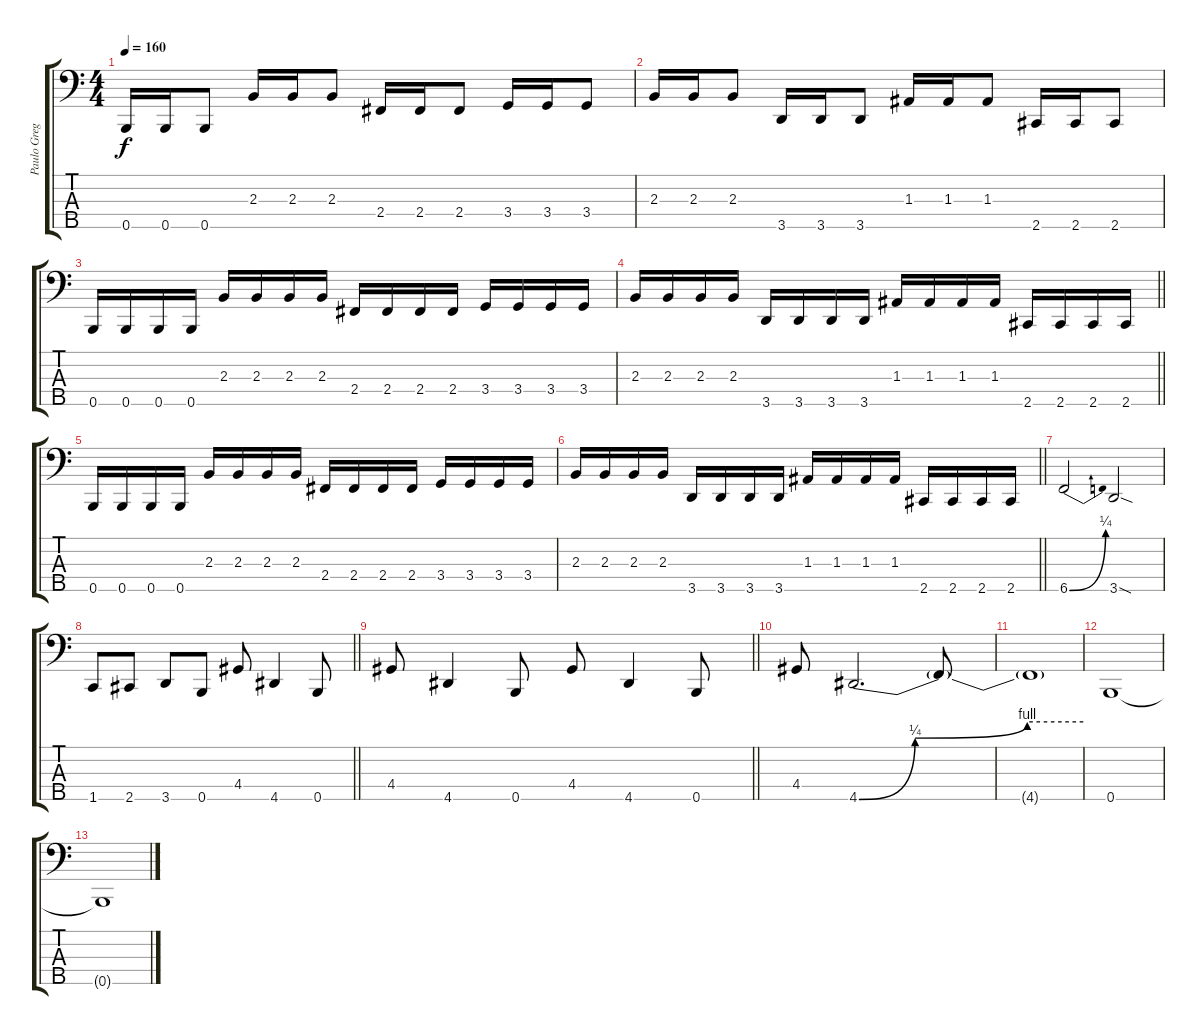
\track ("Paulo Gregoletto" "Paulo Greg") {instrument electricbassfinger}
\staff {score tabs}
\tuning (G2 D2 A1 E1 B0) {hide}
\ts (4 4)
\tempo 160
\clef f4
\ks c
0.5.16{dy f} 0.5.16 0.5.8 2.3.16 2.3.16 2.3.8 2.4.16 2.4.16 2.4.8 3.4.16 3.4.16 3.4.8 |
2.3.16 2.3.16 2.3.8 3.5.16 3.5.16 3.5.8 1.3.16 1.3.16 1.3.8 2.5.16 2.5.16 2.5.8 |
0.5.16 0.5.16 0.5.16 0.5.16 2.3.16 2.3.16 2.3.16 2.3.16 2.4.16 2.4.16 2.4.16 2.4.16 3.4.16 3.4.16 3.4.16 3.4.16 |
\barLineRight lightlight
2.3.16 2.3.16 2.3.16 2.3.16 3.5.16 3.5.16 3.5.16 3.5.16 1.3.16 1.3.16 1.3.16 1.3.16 2.5.16 2.5.16 2.5.16 2.5.16 |
0.5.16 0.5.16 0.5.16 0.5.16 2.3.16 2.3.16 2.3.16 2.3.16 2.4.16 2.4.16 2.4.16 2.4.16 3.4.16 3.4.16 3.4.16 3.4.16 |
\barLineRight lightlight
2.3.16 2.3.16 2.3.16 2.3.16 3.5.16 3.5.16 3.5.16 3.5.16 1.3.16 1.3.16 1.3.16 1.3.16 2.5.16 2.5.16 2.5.16 2.5.16 |
6.5{be (bend 0 0 60 1)}.2 3.5{sod}.2 |
\barLineRight lightlight
1.5.8 2.5.8 3.5.8 0.5.8 4.4.8 4.5.4 0.5.8 |
\barLineRight lightlight
4.4.8 4.5.4 0.5.8 4.4.8 4.5.4 0.5.8 |
4.4.8 4.5{be (custom 0 0 15 1 45 4 60 4)}.2{d} 4.5{t}.8 |
4.5{t}.1 |
0.5.1 |
0.5{t}.1
